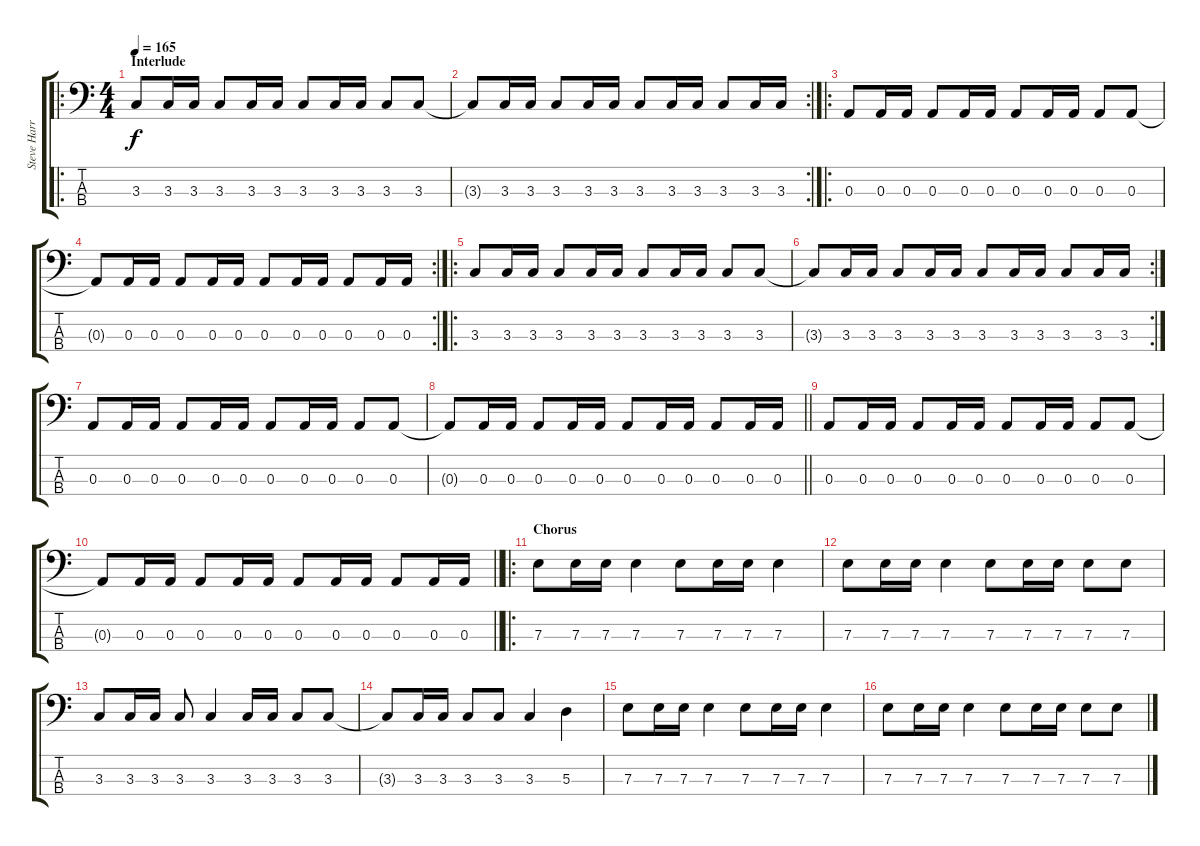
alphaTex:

\track ("Steve Harris" "Steve Harr") {instrument electricbassfinger}
\staff {score tabs}
\tuning (G2 D2 A1 E1) {hide}
\ro
\ts (4 4)
\section ("" "Interlude")
\tempo 165
\clef f4
\ks c
3.3.8{dy f} 3.3.16 3.3.16 3.3.8 3.3.16 3.3.16 3.3.8 3.3.16 3.3.16 3.3.8 3.3.8 |
\rc 2
3.3{t}.8 3.3.16 3.3.16 3.3.8 3.3.16 3.3.16 3.3.8 3.3.16 3.3.16 3.3.8 3.3.16 3.3.16 |
\ro
0.3.8 0.3.16 0.3.16 0.3.8 0.3.16 0.3.16 0.3.8 0.3.16 0.3.16 0.3.8 0.3.8 |
\rc 2
0.3{t}.8 0.3.16 0.3.16 0.3.8 0.3.16 0.3.16 0.3.8 0.3.16 0.3.16 0.3.8 0.3.16 0.3.16 |
\ro
3.3.8 3.3.16 3.3.16 3.3.8 3.3.16 3.3.16 3.3.8 3.3.16 3.3.16 3.3.8 3.3.8 |
\rc 2
3.3{t}.8 3.3.16 3.3.16 3.3.8 3.3.16 3.3.16 3.3.8 3.3.16 3.3.16 3.3.8 3.3.16 3.3.16 |
0.3.8 0.3.16 0.3.16 0.3.8 0.3.16 0.3.16 0.3.8 0.3.16 0.3.16 0.3.8 0.3.8 |
\barLineRight lightlight
0.3{t}.8 0.3.16 0.3.16 0.3.8 0.3.16 0.3.16 0.3.8 0.3.16 0.3.16 0.3.8 0.3.16 0.3.16 |
0.3.8 0.3.16 0.3.16 0.3.8 0.3.16 0.3.16 0.3.8 0.3.16 0.3.16 0.3.8 0.3.8 |
\barLineRight lightlight
0.3{t}.8 0.3.16 0.3.16 0.3.8 0.3.16 0.3.16 0.3.8 0.3.16 0.3.16 0.3.8 0.3.16 0.3.16 |
\ro
\section ("" "Chorus")
7.3.8 7.3.16 7.3.16 7.3.4 7.3.8 7.3.16 7.3.16 7.3.4 |
7.3.8 7.3.16 7.3.16 7.3.4 7.3.8 7.3.16 7.3.16 7.3.8 7.3.8 |
3.3.8 3.3.16 3.3.16 3.3.8 3.3.4 3.3.16 3.3.16 3.3.8 3.3.8 |
3.3{t}.8 3.3.16 3.3.16 3.3.8 3.3.8 3.3.4 5.3.4 |
7.3.8 7.3.16 7.3.16 7.3.4 7.3.8 7.3.16 7.3.16 7.3.4 |
7.3.8 7.3.16 7.3.16 7.3.4 7.3.8 7.3.16 7.3.16 7.3.8 7.3.8
